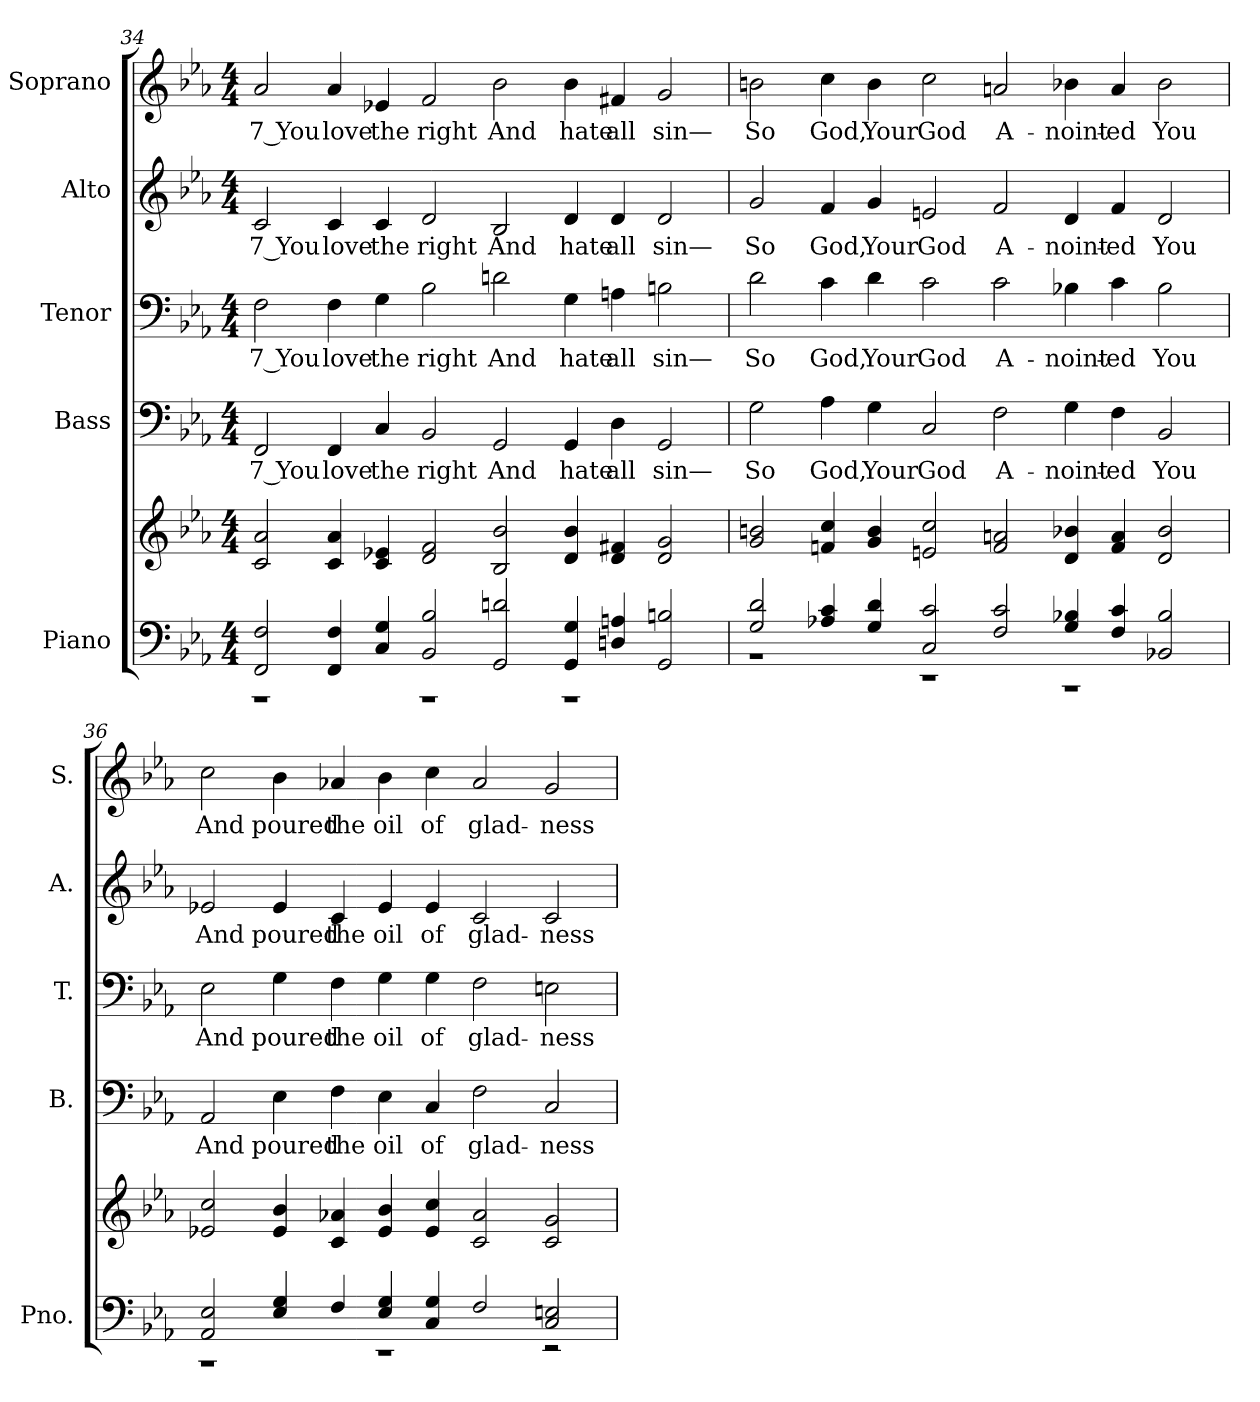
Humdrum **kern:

**kern	**kern	**kern	**text	**kern	**text	**kern	**text	**kern	**text
*part5	*part5	*part4	*part4	*part3	*part3	*part2	*part2	*part1	*part1
*staff6	*staff5	*staff4	*staff4	*staff3	*staff3	*staff2	*staff2	*staff1	*staff1
*I"Piano	*	*I"Bass	*	*I"Tenor	*	*I"Alto	*	*I"Soprano	*
*I'Pno.	*	*I'B.	*	*I'T.	*	*I'A.	*	*I'S.	*
*clefF4	*clefG2	*clefF4	*	*clefF4	*	*clefG2	*	*clefG2	*
*k[b-e-a-]	*k[b-e-a-]	*k[b-e-a-]	*	*k[b-e-a-]	*	*k[b-e-a-]	*	*k[b-e-a-]	*
*E-:	*E-:	*E-:	*	*E-:	*	*E-:	*	*E-:	*
*M4/4	*M4/4	*M4/4	*	*M4/4	*	*M4/4	*	*M4/4	*
=34	=34	=34	=34	=34	=34	=34	=34	=34	=34
*^	*	*	*	*	*	*	*	*	*
!	!	!	!	!LO:LY:b:color=#000000	!	!	!	!	!	!
!	!	!	!	!	!	!LO:LY:b:color=#000000	!	!	!	!
!	!	!	!	!	!	!	!	!LO:LY:b:color=#000000	!	!
!	!	!	!	!	!	!	!	!	!	!LO:LY:b:color=#000000
2FFi/ 2Fi	1r	2ci/ 2a-i	2FFi/	7 You	2Fi\	7 You	2ci/	7 You	2a-i/	7 You
!	!	!	!	!LO:LY:b:color=#000000	!	!	!	!	!	!
!	!	!	!	!	!	!LO:LY:b:color=#000000	!	!	!	!
!	!	!	!	!	!	!	!	!LO:LY:b:color=#000000	!	!
!	!	!	!	!	!	!	!	!	!	!LO:LY:b:color=#000000
4FFi/ 4Fi	.	4ci/ 4a-i	4FFi/	love	4Fi\	love	4ci/	love	4a-i/	love
!	!	!	!	!LO:LY:b:color=#000000	!	!	!	!	!	!
!	!	!	!	!	!	!LO:LY:b:color=#000000	!	!	!	!
!	!	!	!	!	!	!	!	!LO:LY:b:color=#000000	!	!
!	!	!	!	!	!	!	!	!	!	!LO:LY:b:color=#000000
4Ci/ 4Gi	.	4ci/ 4e-Xi	4Ci/	the	4Gi\	the	4ci/	the	4e-Xi/	the
!	!	!	!	!LO:LY:b:color=#000000	!	!	!	!	!	!
!	!	!	!	!	!	!LO:LY:b:color=#000000	!	!	!	!
!	!	!	!	!	!	!	!	!LO:LY:b:color=#000000	!	!
!	!	!	!	!	!	!	!	!	!	!LO:LY:b:color=#000000
2BB-i/ 2B-i	1r	2di/ 2fi	2BB-i/	right	2B-i\	right	2di/	right	2fi/	right
!	!	!	!	!LO:LY:b:color=#000000	!	!	!	!	!	!
!	!	!	!	!	!	!LO:LY:b:color=#000000	!	!	!	!
!	!	!	!	!	!	!	!	!LO:LY:b:color=#000000	!	!
!	!	!	!	!	!	!	!	!	!	!LO:LY:b:color=#000000
2GGi/ 2dni	.	2B-i/ 2b-i	2GGi/	And	2dni\	And	2B-i/	And	2b-i\	And
!	!	!	!	!LO:LY:b:color=#000000	!	!	!	!	!	!
!	!	!	!	!	!	!LO:LY:b:color=#000000	!	!	!	!
!	!	!	!	!	!	!	!	!LO:LY:b:color=#000000	!	!
!	!	!	!	!	!	!	!	!	!	!LO:LY:b:color=#000000
4GGi/ 4Gi	1r	4di/ 4b-i	4GGi/	hate	4Gi\	hate	4di/	hate	4b-i\	hate
!	!	!	!	!LO:LY:b:color=#000000	!	!	!	!	!	!
!	!	!	!	!	!	!LO:LY:b:color=#000000	!	!	!	!
!	!	!	!	!	!	!	!	!LO:LY:b:color=#000000	!	!
!	!	!	!	!	!	!	!	!	!	!LO:LY:b:color=#000000
4Dni/ 4Ani	.	4di/ 4f#Xi	4Di\	all	4Ani\	all	4di/	all	4f#Xi/	all
!	!	!	!	!LO:LY:b:color=#000000	!	!	!	!	!	!
!	!	!	!	!	!	!LO:LY:b:color=#000000	!	!	!	!
!	!	!	!	!	!	!	!	!LO:LY:b:color=#000000	!	!
!	!	!	!	!	!	!	!	!	!	!LO:LY:b:color=#000000
2GGi/ 2Bni	.	2di/ 2gi	2GGi/	sin—	2Bni\	sin—	2di/	sin—	2gi/	sin—
!!LO:PB:g=z
=35	=35	=35	=35	=35	=35	=35	=35	=35	=35	=35
!	!	!	!	!LO:LY:b:color=#000000	!	!	!	!	!	!
!	!	!	!	!	!	!LO:LY:b:color=#000000	!	!	!	!
!	!	!	!	!	!	!	!	!LO:LY:b:color=#000000	!	!
!	!	!	!	!	!	!	!	!	!	!LO:LY:b:color=#000000
2Gi/ 2di	1r	2gi/ 2bni	2Gi\	So	2di\	So	2gi/	So	2bni\	So
!	!	!	!	!LO:LY:b:color=#000000	!	!	!	!	!	!
!	!	!	!	!	!	!LO:LY:b:color=#000000	!	!	!	!
!	!	!	!	!	!	!	!	!LO:LY:b:color=#000000	!	!
!	!	!	!	!	!	!	!	!	!	!LO:LY:b:color=#000000
4A-Xi/ 4ci	.	4fni/ 4cci	4A-i\	God,	4ci\	God,	4fi/	God,	4cci\	God,
!	!	!	!	!LO:LY:b:color=#000000	!	!	!	!	!	!
!	!	!	!	!	!	!LO:LY:b:color=#000000	!	!	!	!
!	!	!	!	!	!	!	!	!LO:LY:b:color=#000000	!	!
!	!	!	!	!	!	!	!	!	!	!LO:LY:b:color=#000000
4Gi/ 4di	.	4gi/ 4bi	4Gi\	Your	4di\	Your	4gi/	Your	4bi\	Your
!	!	!	!	!LO:LY:b:color=#000000	!	!	!	!	!	!
!	!	!	!	!	!	!LO:LY:b:color=#000000	!	!	!	!
!	!	!	!	!	!	!	!	!LO:LY:b:color=#000000	!	!
!	!	!	!	!	!	!	!	!	!	!LO:LY:b:color=#000000
2Ci/ 2ci	1r	2eni/ 2cci	2Ci/	God	2ci\	God	2eni/	God	2cci\	God
!	!	!	!	!LO:LY:b:color=#000000	!	!	!	!	!	!
!	!	!	!	!	!	!LO:LY:b:color=#000000	!	!	!	!
!	!	!	!	!	!	!	!	!LO:LY:b:color=#000000	!	!
!	!	!	!	!	!	!	!	!	!	!LO:LY:b:color=#000000
2Fi/ 2ci	.	2fi/ 2ani	2Fi\	A-	2ci\	A-	2fi/	A-	2ani/	A-
!	!	!	!	!LO:LY:b:color=#000000	!	!	!	!	!	!
!	!	!	!	!	!	!LO:LY:b:color=#000000	!	!	!	!
!	!	!	!	!	!	!	!	!LO:LY:b:color=#000000	!	!
!	!	!	!	!	!	!	!	!	!	!LO:LY:b:color=#000000
4Gi/ 4B-Xi	1r	4di/ 4b-Xi	4Gi\	-noint-	4B-Xi\	-noint-	4di/	-noint-	4b-Xi\	-noint-
!	!	!	!	!LO:LY:b:color=#000000	!	!	!	!	!	!
!	!	!	!	!	!	!LO:LY:b:color=#000000	!	!	!	!
!	!	!	!	!	!	!	!	!LO:LY:b:color=#000000	!	!
!	!	!	!	!	!	!	!	!	!	!LO:LY:b:color=#000000
4Fi/ 4ci	.	4fi/ 4ai	4Fi\	-ed	4ci\	-ed	4fi/	-ed	4ai/	-ed
!	!	!	!	!LO:LY:b:color=#000000	!	!	!	!	!	!
!	!	!	!	!	!	!LO:LY:b:color=#000000	!	!	!	!
!	!	!	!	!	!	!	!	!LO:LY:b:color=#000000	!	!
!	!	!	!	!	!	!	!	!	!	!LO:LY:b:color=#000000
2BB-Xi/ 2B-i	.	2di/ 2b-i	2BB-i/	You	2B-i\	You	2di/	You	2b-i\	You
=36	=36	=36	=36	=36	=36	=36	=36	=36	=36	=36
!	!	!	!	!LO:LY:b:color=#000000	!	!	!	!	!	!
!	!	!	!	!	!	!LO:LY:b:color=#000000	!	!	!	!
!	!	!	!	!	!	!	!	!LO:LY:b:color=#000000	!	!
!	!	!	!	!	!	!	!	!	!	!LO:LY:b:color=#000000
2AA-i/ 2E-i	1r	2e-Xi/ 2cci	2AA-i/	And	2E-i\	And	2e-Xi/	And	2cci\	And
!	!	!	!	!LO:LY:b:color=#000000	!	!	!	!	!	!
!	!	!	!	!	!	!LO:LY:b:color=#000000	!	!	!	!
!	!	!	!	!	!	!	!	!LO:LY:b:color=#000000	!	!
!	!	!	!	!	!	!	!	!	!	!LO:LY:b:color=#000000
4E-i/ 4Gi	.	4e-i/ 4b-i	4E-i\	poured	4Gi\	poured	4e-i/	poured	4b-i\	poured
!	!	!	!	!LO:LY:b:color=#000000	!	!	!	!	!	!
!	!	!	!	!	!	!LO:LY:b:color=#000000	!	!	!	!
!	!	!	!	!	!	!	!	!LO:LY:b:color=#000000	!	!
!	!	!	!	!	!	!	!	!	!	!LO:LY:b:color=#000000
4Fi/	.	4ci/ 4a-Xi	4Fi\	the	4Fi\	the	4ci/	the	4a-Xi/	the
!	!	!	!	!LO:LY:b:color=#000000	!	!	!	!	!	!
!	!	!	!	!	!	!LO:LY:b:color=#000000	!	!	!	!
!	!	!	!	!	!	!	!	!LO:LY:b:color=#000000	!	!
!	!	!	!	!	!	!	!	!	!	!LO:LY:b:color=#000000
4E-i/ 4Gi	1r	4e-i/ 4b-i	4E-i\	oil	4Gi\	oil	4e-i/	oil	4b-i\	oil
!	!	!	!	!LO:LY:b:color=#000000	!	!	!	!	!	!
!	!	!	!	!	!	!LO:LY:b:color=#000000	!	!	!	!
!	!	!	!	!	!	!	!	!LO:LY:b:color=#000000	!	!
!	!	!	!	!	!	!	!	!	!	!LO:LY:b:color=#000000
4Ci/ 4Gi	.	4e-i/ 4cci	4Ci/	of	4Gi\	of	4e-i/	of	4cci\	of
!	!	!	!	!LO:LY:b:color=#000000	!	!	!	!	!	!
!	!	!	!	!	!	!LO:LY:b:color=#000000	!	!	!	!
!	!	!	!	!	!	!	!	!LO:LY:b:color=#000000	!	!
!	!	!	!	!	!	!	!	!	!	!LO:LY:b:color=#000000
2Fi/	.	2ci/ 2a-i	2Fi\	glad-	2Fi\	glad-	2ci/	glad-	2a-i/	glad-
!	!	!	!	!LO:LY:b:color=#000000	!	!	!	!	!	!
!	!	!	!	!	!	!LO:LY:b:color=#000000	!	!	!	!
!	!	!	!	!	!	!	!	!LO:LY:b:color=#000000	!	!
!	!	!	!	!	!	!	!	!	!	!LO:LY:b:color=#000000
2Ci/ 2Eni	2r	2ci/ 2gi	2Ci/	-ness	2Eni\	-ness	2ci/	-ness	2gi/	-ness
*v	*v	*	*	*	*	*	*	*	*	*
=	=	=	=	=	=	=	=	=	=
*-	*-	*-	*-	*-	*-	*-	*-	*-	*-
